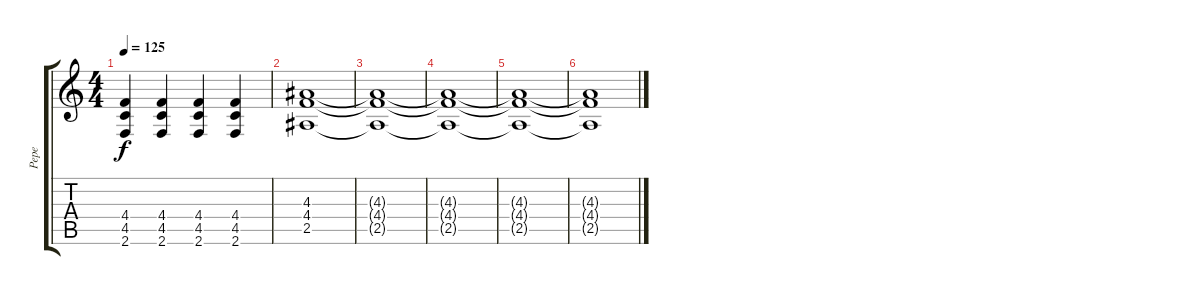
\track ("Pepe" "Pepe") {instrument distortionguitar}
\staff {score tabs}
\tuning (Eb4 Bb3 Gb3 Db3 Ab2 Eb2) {hide}
\ts (4 4)
\tempo 125
\clef g2
\ks c
(4.4 4.5 2.6).4{dy f} (4.4 4.5 2.6).4 (4.4 4.5 2.6).4 (4.4 4.5 2.6).4 |
(4.3 4.4 2.5).1{volume 5} |
(4.3{t} 4.4{t} 2.5{t}).1 |
(4.3{t} 4.4{t} 2.5{t}).1 |
(4.3{t} 4.4{t} 2.5{t}).1{volume 2} |
(4.3{t} 4.4{t} 2.5{t}).1
